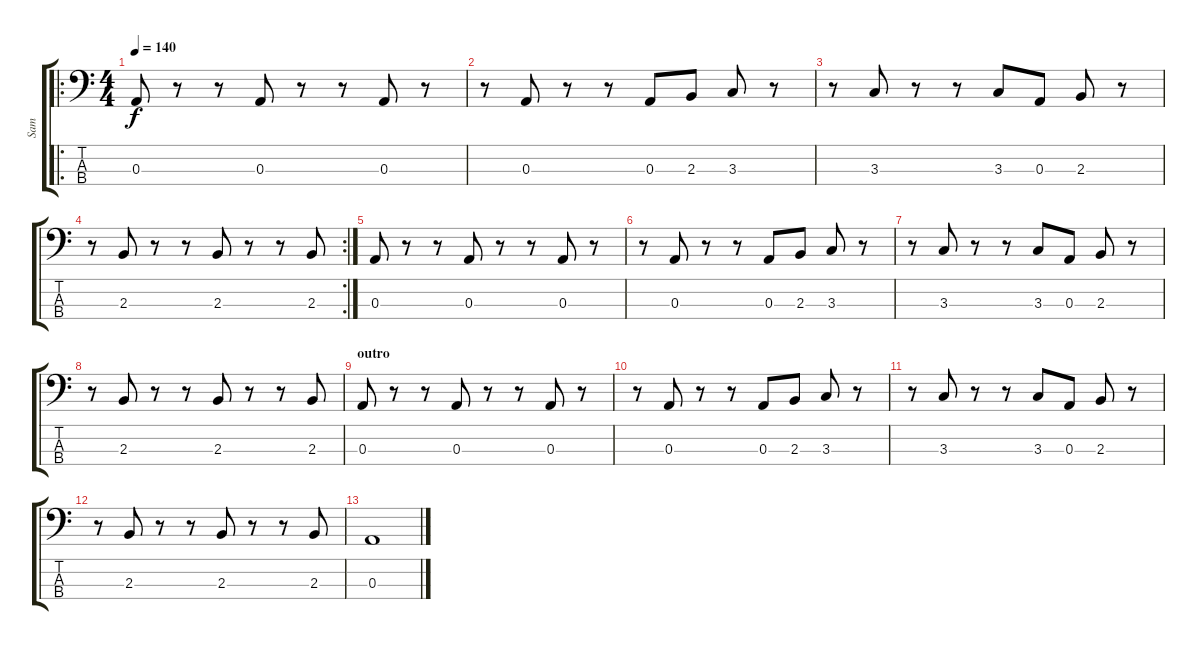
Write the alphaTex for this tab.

\track ("Sam" "Sam") {instrument electricbassfinger}
\staff {score tabs}
\tuning (G2 D2 A1 E1) {hide}
\ro
\ts (4 4)
\tempo 140
\clef f4
\ks c
0.3.8{dy f} r.8 r.8 0.3.8 r.8 r.8 0.3.8 r.8 |
r.8 0.3.8 r.8 r.8 0.3.8 2.3.8 3.3.8 r.8 |
r.8 3.3.8 r.8 r.8 3.3.8 0.3.8 2.3.8 r.8 |
\rc 2
r.8 2.3.8 r.8 r.8 2.3.8 r.8 r.8 2.3.8 |
0.3.8 r.8 r.8 0.3.8 r.8 r.8 0.3.8 r.8 |
r.8 0.3.8 r.8 r.8 0.3.8 2.3.8 3.3.8 r.8 |
r.8 3.3.8 r.8 r.8 3.3.8 0.3.8 2.3.8 r.8 |
r.8 2.3.8 r.8 r.8 2.3.8 r.8 r.8 2.3.8 |
\section ("" "outro")
0.3.8 r.8 r.8 0.3.8 r.8 r.8 0.3.8 r.8 |
r.8 0.3.8 r.8 r.8 0.3.8 2.3.8 3.3.8 r.8 |
r.8 3.3.8 r.8 r.8 3.3.8 0.3.8 2.3.8 r.8 |
r.8 2.3.8 r.8 r.8 2.3.8 r.8 r.8 2.3.8 |
0.3.1
